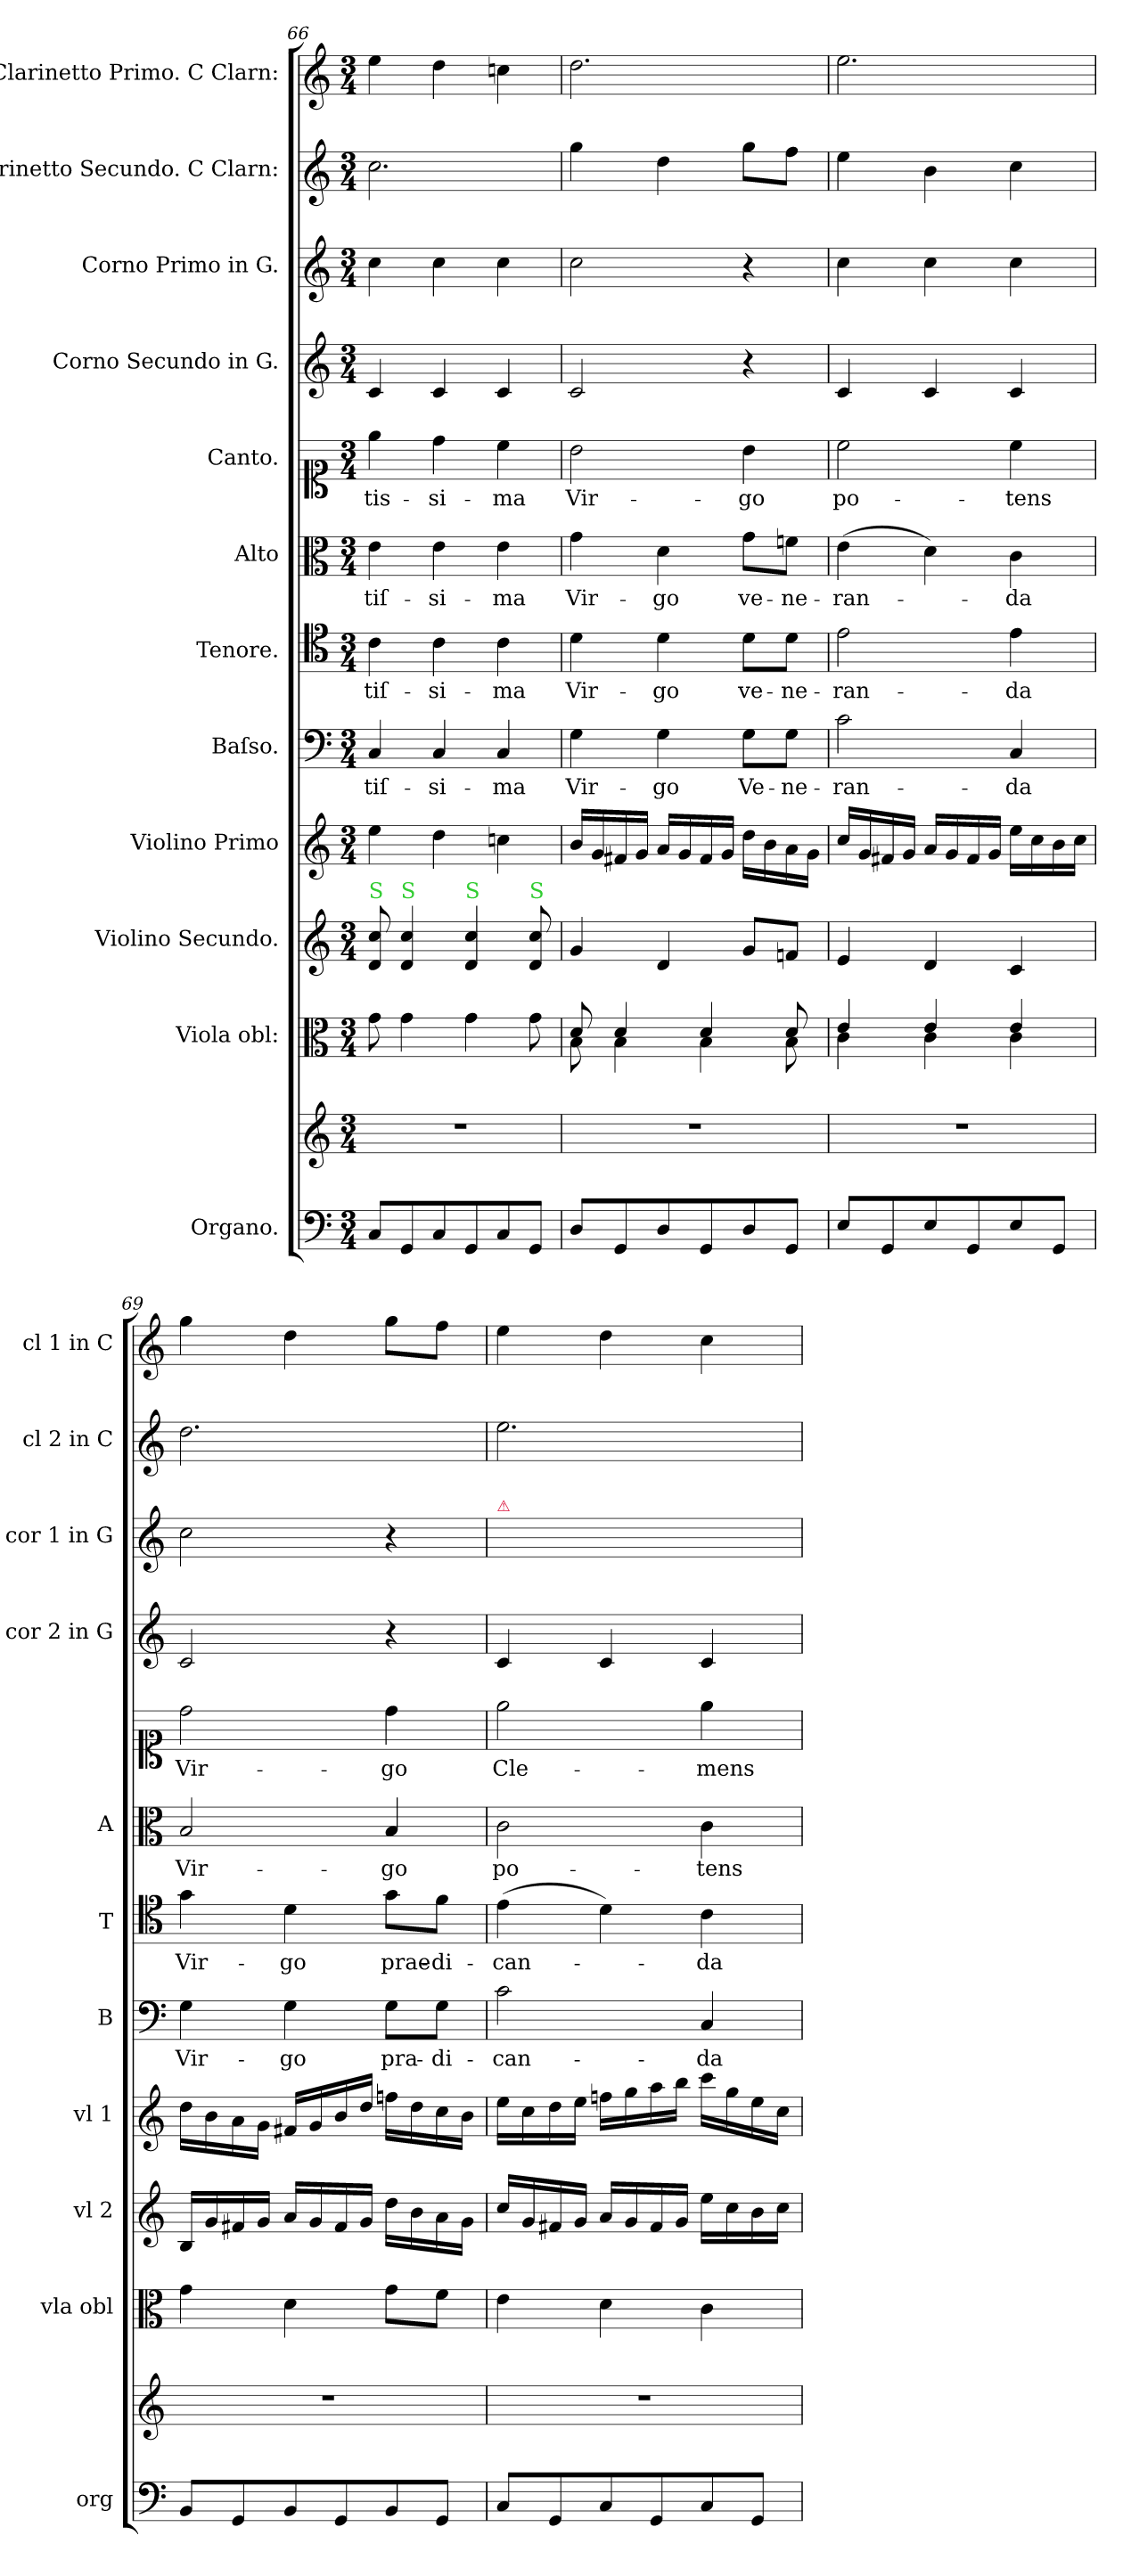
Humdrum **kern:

**kern	**kern	**kern	**kern	**kern	**kern	**text	**kern	**text	**kern	**text	**kern	**text	**kern	**kern	**kern	**kern
*part12	*part12	*part11	*part10	*part9	*part8	*part8	*part7	*part7	*part6	*part6	*part5	*part5	*part4	*part3	*part2	*part1
*staff13	*staff12	*staff11	*staff10	*staff9	*staff8	*staff8	*staff7	*staff7	*staff6	*staff6	*staff5	*staff5	*staff4	*staff3	*staff2	*staff1
*I"Organo.	*	*I"Viola obl:	*I"Violino Secundo.	*I"Violino Primo	*I"Baſso.	*	*I"Tenore.	*	*I"Alto	*	*I"Canto.	*	*I"Corno Secundo in G.	*I"Corno Primo in G.	*I"Clarinetto Secundo. C Clarn:	*I"Clarinetto Primo. C Clarn:
*I'org	*	*I'vla obl	*I'vl 2	*I'vl 1	*I'B	*	*I'T	*	*I'A	*	*	*	*I'cor 2 in G	*I'cor 1 in G	*I'cl 2 in C	*I'cl 1 in C
*clefF4	*clefG2	*clefC3	*clefG2	*clefG2	*clefF4	*	*clefC4	*	*clefC3	*	*clefC1	*	*clefG2	*clefG2	*clefG2	*clefG2
*	*	*	*	*	*	*	*	*	*	*	*	*	*ITrd-4c-7	*ITrd-4c-7	*	*
*k[]	*k[]	*k[]	*k[]	*k[]	*k[]	*	*k[]	*	*k[]	*	*k[]	*	*	*	*k[]	*k[]
*C:	*C:	*C:	*C:	*C:	*C:	*	*C:	*	*C:	*	*C:	*	*	*	*C:	*C:
*M3/4	*M3/4	*M3/4	*M3/4	*M3/4	*M3/4	*	*M3/4	*	*M3/4	*	*M3/4	*	*M3/4	*M3/4	*M3/4	*M3/4
=66	=66	=66	=66	=66	=66	=66	=66	=66	=66	=66	=66	=66	=66	=66	=66	=66
!	!	!	!LO:TX:a:color=limegreen:t=S	!	!	!	!	!	!	!	!	!	!	!	!	!
8C/L	2.r	8g\	8d/ 8cc/	4ee\	4C/	-tiſ-	4c\	-tiſ-	4e\	-tiſ-	4ee\	-tis-	4g/	4gg\	2.cc\	4ee\
!	!	!	!LO:TX:a:color=limegreen:t=S	!	!	!	!	!	!	!	!	!	!	!	!	!
8GG/	.	4g\	4d/ 4cc/	.	.	.	.	.	.	.	.	.	.	.	.	.
8C/	.	.	.	4dd\	4C/	-si-	4c\	-si-	4e\	-si-	4dd\	-si-	4g/	4gg\	.	4dd\
!	!	!	!LO:TX:a:color=limegreen:t=S	!	!	!	!	!	!	!	!	!	!	!	!	!
8GG/	.	4g\	4d/ 4cc/	.	.	.	.	.	.	.	.	.	.	.	.	.
8C/	.	.	.	4ccn\	4C/	-ma	4c\	-ma	4e\	-ma	4cc\	-ma	4g/	4gg\	.	4ccn\
!	!	!	!LO:TX:a:color=limegreen:t=S	!	!	!	!	!	!	!	!	!	!	!	!	!
8GG/J	.	8g\	8d/ 8cc/	.	.	.	.	.	.	.	.	.	.	.	.	.
=67	=67	=67	=67	=67	=67	=67	=67	=67	=67	=67	=67	=67	=67	=67	=67	=67
*	*	*^	*	*	*	*	*	*	*	*	*	*	*	*	*	*
8D/L	2.r	8d/	8B\	4g/	16b/LL	4G\	Vir-	4d\	Vir-	4g\	Vir-	2b\	Vir-	2g/	2gg\	4gg\	2.dd\
.	.	.	.	.	16g/	.	.	.	.	.	.	.	.	.	.	.	.
8GG/	.	4d/	4B\	.	16f#X/	.	.	.	.	.	.	.	.	.	.	.	.
.	.	.	.	.	16g/JJ	.	.	.	.	.	.	.	.	.	.	.	.
8D/	.	.	.	4d/	16a/LL	4G\	-go	4d\	-go	4d\	-go	.	.	.	.	4dd\	.
.	.	.	.	.	16g/	.	.	.	.	.	.	.	.	.	.	.	.
8GG/	.	4d/	4B\	.	16f#/	.	.	.	.	.	.	.	.	.	.	.	.
.	.	.	.	.	16g/JJ	.	.	.	.	.	.	.	.	.	.	.	.
8D/	.	.	.	8g/L	16dd\LL	8G\L	Ve-	8d\L	ve-	8g\L	ve-	4b\	-go	4r	4r	8gg\L	.
.	.	.	.	.	16b\	.	.	.	.	.	.	.	.	.	.	.	.
8GG/J	.	8d/	8B\	8fn/J	16a\	8G\J	-ne-	8d\J	-ne-	8fn\J	-ne-	.	.	.	.	8ff\J	.
.	.	.	.	.	16g\JJ	.	.	.	.	.	.	.	.	.	.	.	.
=68	=68	=68	=68	=68	=68	=68	=68	=68	=68	=68	=68	=68	=68	=68	=68	=68	=68
8E/L	2.r	4e/	4c\	4e/	16cc/LL	2c\	-ran-	2e\	-ran-	(4e\	-ran-	2cc\	po-	4g/	4gg\	4ee\	2.ee\
.	.	.	.	.	16g/	.	.	.	.	.	.	.	.	.	.	.	.
8GG/	.	.	.	.	16f#X/	.	.	.	.	.	.	.	.	.	.	.	.
.	.	.	.	.	16g/JJ	.	.	.	.	.	.	.	.	.	.	.	.
8E/	.	4e/	4c\	4d/	16a/LL	.	.	.	.	4d\)	.	.	.	4g/	4gg\	4b\	.
.	.	.	.	.	16g/	.	.	.	.	.	.	.	.	.	.	.	.
8GG/	.	.	.	.	16f#/	.	.	.	.	.	.	.	.	.	.	.	.
.	.	.	.	.	16g/JJ	.	.	.	.	.	.	.	.	.	.	.	.
8E/	.	4e/	4c\	4c/	16ee\LL	4C/	-da	4e\	-da	4c\	-da	4cc\	-tens	4g/	4gg\	4cc\	.
.	.	.	.	.	16cc\	.	.	.	.	.	.	.	.	.	.	.	.
8GG/J	.	.	.	.	16b\	.	.	.	.	.	.	.	.	.	.	.	.
.	.	.	.	.	16cc\JJ	.	.	.	.	.	.	.	.	.	.	.	.
*	*	*v	*v	*	*	*	*	*	*	*	*	*	*	*	*	*	*
=69	=69	=69	=69	=69	=69	=69	=69	=69	=69	=69	=69	=69	=69	=69	=69	=69
8BB/L	2.r	4g\	16B/LL	16dd\LL	4G\	Vir-	4g\	Vir-	2B/	Vir-	2dd\	Vir-	2g/	2gg\	2.dd\	4gg\
.	.	.	16g/	16b\	.	.	.	.	.	.	.	.	.	.	.	.
8GG/	.	.	16f#X/	16a\	.	.	.	.	.	.	.	.	.	.	.	.
.	.	.	16g/JJ	16g\JJ	.	.	.	.	.	.	.	.	.	.	.	.
8BB/	.	4d\	16a/LL	16f#X/LL	4G\	-go	4d\	-go	.	.	.	.	.	.	.	4dd\
.	.	.	16g/	16g/	.	.	.	.	.	.	.	.	.	.	.	.
8GG/	.	.	16f#/	16b/	.	.	.	.	.	.	.	.	.	.	.	.
.	.	.	16g/JJ	16dd/JJ	.	.	.	.	.	.	.	.	.	.	.	.
8BB/	.	8g\L	16dd\LL	16ffn\LL	8G\L	pra-	8g\L	prae-	4B/	-go	4dd\	-go	4r	4r	.	8gg\L
.	.	.	16b\	16dd\	.	.	.	.	.	.	.	.	.	.	.	.
8GG/J	.	8f\J	16a\	16cc\	8G\J	-di-	8f\J	-di-	.	.	.	.	.	.	.	8ff\J
.	.	.	16g\JJ	16b\JJ	.	.	.	.	.	.	.	.	.	.	.	.
=70	=70	=70	=70	=70	=70	=70	=70	=70	=70	=70	=70	=70	=70	=70	=70	=70
!	!	!	!	!	!	!	!	!	!	!	!	!	!	!LO:TX:a:color=crimson:t=⚠	!	!
8C/L	2.r	4e\	16cc/LL	16ee\LL	2c\	-can-	(4e\	-can-	2c\	po-	2ee\	Cle-	4g/	2.ryy	2.ee\	4ee\
.	.	.	16g/	16cc\	.	.	.	.	.	.	.	.	.	.	.	.
8GG/	.	.	16f#X/	16dd\	.	.	.	.	.	.	.	.	.	.	.	.
.	.	.	16g/JJ	16ee\JJ	.	.	.	.	.	.	.	.	.	.	.	.
8C/	.	4d\	16a/LL	16ffn\LL	.	.	4d\)	.	.	.	.	.	4g/	.	.	4dd\
.	.	.	16g/	16gg\	.	.	.	.	.	.	.	.	.	.	.	.
8GG/	.	.	16f#/	16aa\	.	.	.	.	.	.	.	.	.	.	.	.
.	.	.	16g/JJ	16bb\JJ	.	.	.	.	.	.	.	.	.	.	.	.
8C/	.	4c\	16ee\LL	16ccc\LL	4C/	-da	4c\	-da	4c\	-tens	4ee\	-mens	4g/	.	.	4cc\
.	.	.	16cc\	16gg\	.	.	.	.	.	.	.	.	.	.	.	.
8GG/J	.	.	16b\	16ee\	.	.	.	.	.	.	.	.	.	.	.	.
.	.	.	16cc\JJ	16cc\JJ	.	.	.	.	.	.	.	.	.	.	.	.
=	=	=	=	=	=	=	=	=	=	=	=	=	=	=	=	=
*-	*-	*-	*-	*-	*-	*-	*-	*-	*-	*-	*-	*-	*-	*-	*-	*-
